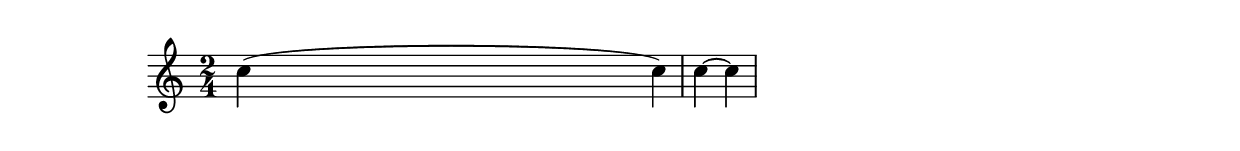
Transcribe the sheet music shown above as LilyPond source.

\version "1.7.18"

\header { texidoc = "@cindex Slur Minimum Length
You can set the minimum length of a slur. " 
}

\score{
	\notes\relative c''{
		\time 2/4
		\property Voice.Slur \set #'minimum-length = #40
		c(c-)
		c~c\break
		}
}

